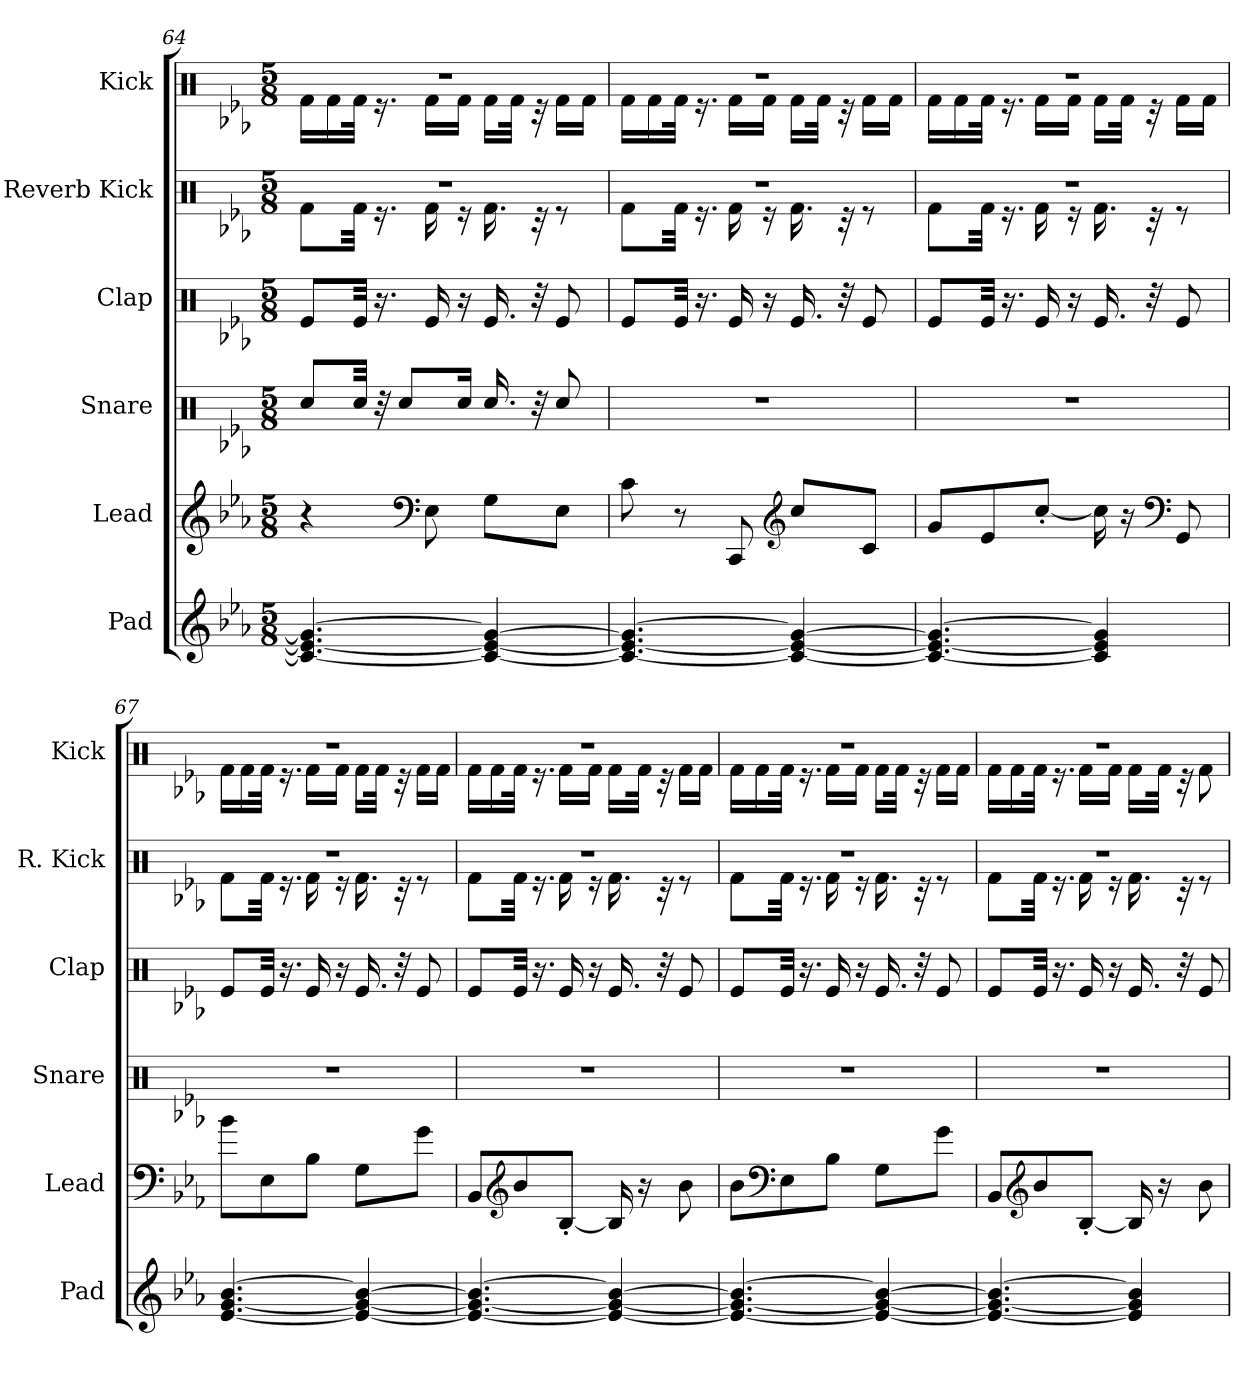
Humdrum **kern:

**kern	**kern	**kern	**kern	**kern	**kern
*part6	*part5	*part4	*part3	*part2	*part1
*staff6	*staff5	*staff4	*staff3	*staff2	*staff1
*I"Pad	*I"Lead	*I"Snare	*I"Clap	*I"Reverb Kick	*I"Kick
*I'Pad	*I'Lead	*I'Snare	*I'Clap	*I'R. Kick	*I'Kick
!!LO:LB:g=z
*clefG2	*clefG2	*clefX	*clefX	*clefX	*clefX
*k[b-e-a-]	*k[b-e-a-]	*k[b-e-a-]	*k[b-e-a-]	*k[b-e-a-]	*k[b-e-a-]
*M5/8	*M5/8	*M5/8	*M5/8	*M5/8	*M5/8
=64	=64	=64	=64	=64	=64
*	*	*	*	*^	*^
4.c/_ 4.e-/_ 4.g/_	4r	8Rcc/L	8Re/L	8%5r	8Rf\L	8%5r	16Rf\LL
.	.	.	.	.	.	.	16Rf\
.	.	32Rcc/Jkk	32Re/Jkk	.	32Rf\Jkk	.	32Rf\JJk
.	.	32r	16.r	.	16.r	.	16.r
.	.	8Rcc/L	.	.	.	.	.
*	*clefF4	*	*	*	*	*	*
.	8E-\	.	16Re/	.	16Rf\	.	16Rf\LL
.	.	16Rcc/Jk	16r	.	16r	.	16Rf\JJ
4c/_ 4e-/_ 4g/_	8G\L	16.Rcc/	16.Re/	.	16.Rf\	.	16Rf\LL
.	.	.	.	.	.	.	32Rf\JJk
.	.	32r	32r	.	32r	.	32r
.	8E-\J	8Rcc/	8Re/	.	8r	.	16Rf\LL
.	.	.	.	.	.	.	16Rf\JJ
=65	=65	=65	=65	=65	=65	=65	=65
4.c/_ 4.e-/_ 4.g/_	8c\	8%5r	8Re/L	8%5r	8Rf\L	8%5r	16Rf\LL
.	.	.	.	.	.	.	16Rf\
.	8r	.	32Re/Jkk	.	32Rf\Jkk	.	32Rf\JJk
.	.	.	16.r	.	16.r	.	16.r
.	8CC/	.	16Re/	.	16Rf\	.	16Rf\LL
.	.	.	16r	.	16r	.	16Rf\JJ
*	*clefG2	*	*	*	*	*	*
4c/_ 4e-/_ 4g/_	8cc/L	.	16.Re/	.	16.Rf\	.	16Rf\LL
.	.	.	.	.	.	.	32Rf\JJk
.	.	.	32r	.	32r	.	32r
.	8c/J	.	8Re/	.	8r	.	16Rf\LL
.	.	.	.	.	.	.	16Rf\JJ
=66	=66	=66	=66	=66	=66	=66	=66
4.c/_ 4.e-/_ 4.g/_	8g/L	8%5r	8Re/L	8%5r	8Rf\L	8%5r	16Rf\LL
.	.	.	.	.	.	.	16Rf\
.	8e-/	.	32Re/Jkk	.	32Rf\Jkk	.	32Rf\JJk
.	.	.	16.r	.	16.r	.	16.r
.	[8cc'/J	.	16Re/	.	16Rf\	.	16Rf\LL
.	.	.	16r	.	16r	.	16Rf\JJ
4c/] 4e-/] 4g/]	16cc\]	.	16.Re/	.	16.Rf\	.	16Rf\LL
.	16r	.	.	.	.	.	32Rf\JJk
.	.	.	32r	.	32r	.	32r
*	*clefF4	*	*	*	*	*	*
.	8GG/	.	8Re/	.	8r	.	16Rf\LL
.	.	.	.	.	.	.	16Rf\JJ
!!LO:PB:g=z	!!
=67	=67	=67	=67	=67	=67	=67	=67
[4.e-/ [4.g/ [4.b-/	8b-\L	8%5r	8Re/L	8%5r	8Rf\L	8%5r	16Rf\LL
.	.	.	.	.	.	.	16Rf\
.	8E-\	.	32Re/Jkk	.	32Rf\Jkk	.	32Rf\JJk
.	.	.	16.r	.	16.r	.	16.r
.	8B-\J	.	16Re/	.	16Rf\	.	16Rf\LL
.	.	.	16r	.	16r	.	16Rf\JJ
4e-/_ 4g/_ 4b-/_	8G\L	.	16.Re/	.	16.Rf\	.	16Rf\LL
.	.	.	.	.	.	.	32Rf\JJk
.	.	.	32r	.	32r	.	32r
.	8g\J	.	8Re/	.	8r	.	16Rf\LL
.	.	.	.	.	.	.	16Rf\JJ
=68	=68	=68	=68	=68	=68	=68	=68
4.e-/_ 4.g/_ 4.b-/_	8BB-/L	8%5r	8Re/L	8%5r	8Rf\L	8%5r	16Rf\LL
.	.	.	.	.	.	.	16Rf\
*	*clefG2	*	*	*	*	*	*
.	8b-/	.	32Re/Jkk	.	32Rf\Jkk	.	32Rf\JJk
.	.	.	16.r	.	16.r	.	16.r
.	[8B-'/J	.	16Re/	.	16Rf\	.	16Rf\LL
.	.	.	16r	.	16r	.	16Rf\JJ
4e-/_ 4g/_ 4b-/_	16B-/]	.	16.Re/	.	16.Rf\	.	16Rf\LL
.	16r	.	.	.	.	.	32Rf\JJk
.	.	.	32r	.	32r	.	32r
.	8b-\	.	8Re/	.	8r	.	16Rf\LL
.	.	.	.	.	.	.	16Rf\JJ
=69	=69	=69	=69	=69	=69	=69	=69
4.e-/_ 4.g/_ 4.b-/_	8b-\L	8%5r	8Re/L	8%5r	8Rf\L	8%5r	16Rf\LL
.	.	.	.	.	.	.	16Rf\
*	*clefF4	*	*	*	*	*	*
.	8E-\	.	32Re/Jkk	.	32Rf\Jkk	.	32Rf\JJk
.	.	.	16.r	.	16.r	.	16.r
.	8B-\J	.	16Re/	.	16Rf\	.	16Rf\LL
.	.	.	16r	.	16r	.	16Rf\JJ
4e-/_ 4g/_ 4b-/_	8G\L	.	16.Re/	.	16.Rf\	.	16Rf\LL
.	.	.	.	.	.	.	32Rf\JJk
.	.	.	32r	.	32r	.	32r
.	8g\J	.	8Re/	.	8r	.	16Rf\LL
.	.	.	.	.	.	.	16Rf\JJ
!!LO:LB:g=z	!!
=70	=70	=70	=70	=70	=70	=70	=70
4.e-/_ 4.g/_ 4.b-/_	8BB-/L	8%5r	8Re/L	8%5r	8Rf\L	8%5r	16Rf\LL
.	.	.	.	.	.	.	16Rf\
*	*clefG2	*	*	*	*	*	*
.	8b-/	.	32Re/Jkk	.	32Rf\Jkk	.	32Rf\JJk
.	.	.	16.r	.	16.r	.	16.r
.	[8B-'/J	.	16Re/	.	16Rf\	.	16Rf\LL
.	.	.	16r	.	16r	.	16Rf\JJ
4e-/] 4g/] 4b-/]	16B-/]	.	16.Re/	.	16.Rf\	.	16Rf\LL
.	16r	.	.	.	.	.	32Rf\JJk
.	.	.	32r	.	32r	.	32r
.	8b-\	.	8Re/	.	8r	.	8Rf\
*	*	*	*	*v	*v	*	*
*	*	*	*	*	*v	*v
=	=	=	=	=	=
*-	*-	*-	*-	*-	*-
